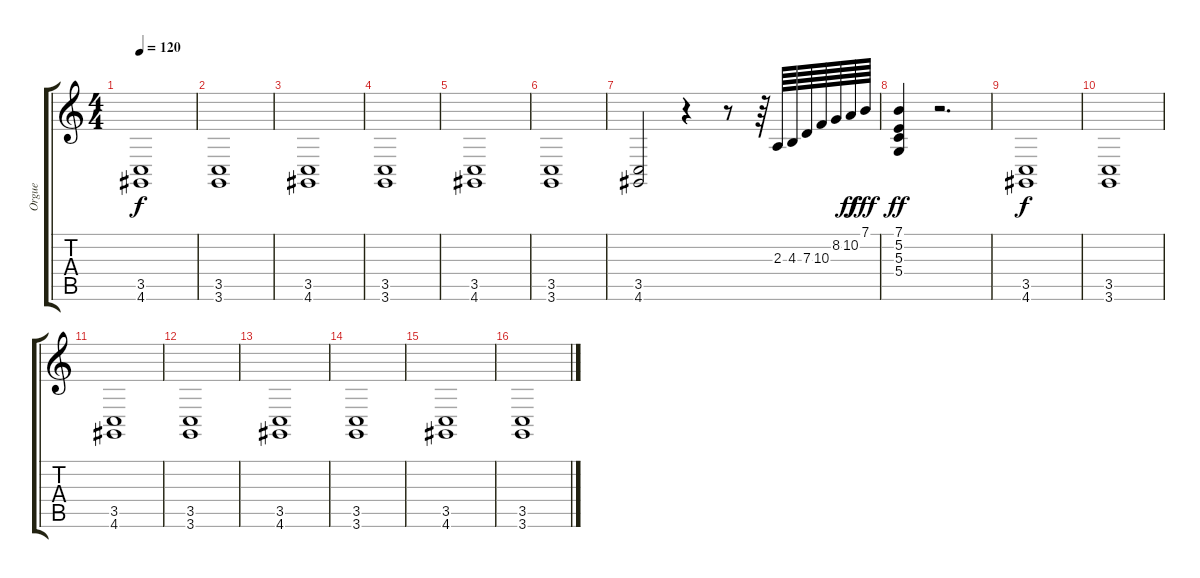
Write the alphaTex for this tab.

\track ("Orgue" "Orgue") {instrument drawbarorgan}
\staff {score tabs}
\tuning (E4 B3 G3 D3 A2 E2) {hide}
\ts (4 4)
\tempo 120
\clef g2
\ks c
(3.5 4.6).1{dy f} |
(3.5 3.6).1 |
(3.5 4.6).1 |
(3.5 3.6).1 |
(3.5 4.6).1 |
(3.5 3.6).1 |
(3.5 4.6).2 r.4 r.8 r.64 2.3.64 4.3.64 7.3.64 10.3.64 8.2.64 10.2.64{dy ff} 7.1.64{dy fff} |
(7.1 5.2 5.3 5.4).4{dy ff} r.2{d} |
(3.5 4.6).1{dy f} |
(3.5 3.6).1 |
(3.5 4.6).1 |
(3.5 3.6).1 |
(3.5 4.6).1 |
(3.5 3.6).1 |
(3.5 4.6).1 |
(3.5 3.6).1
